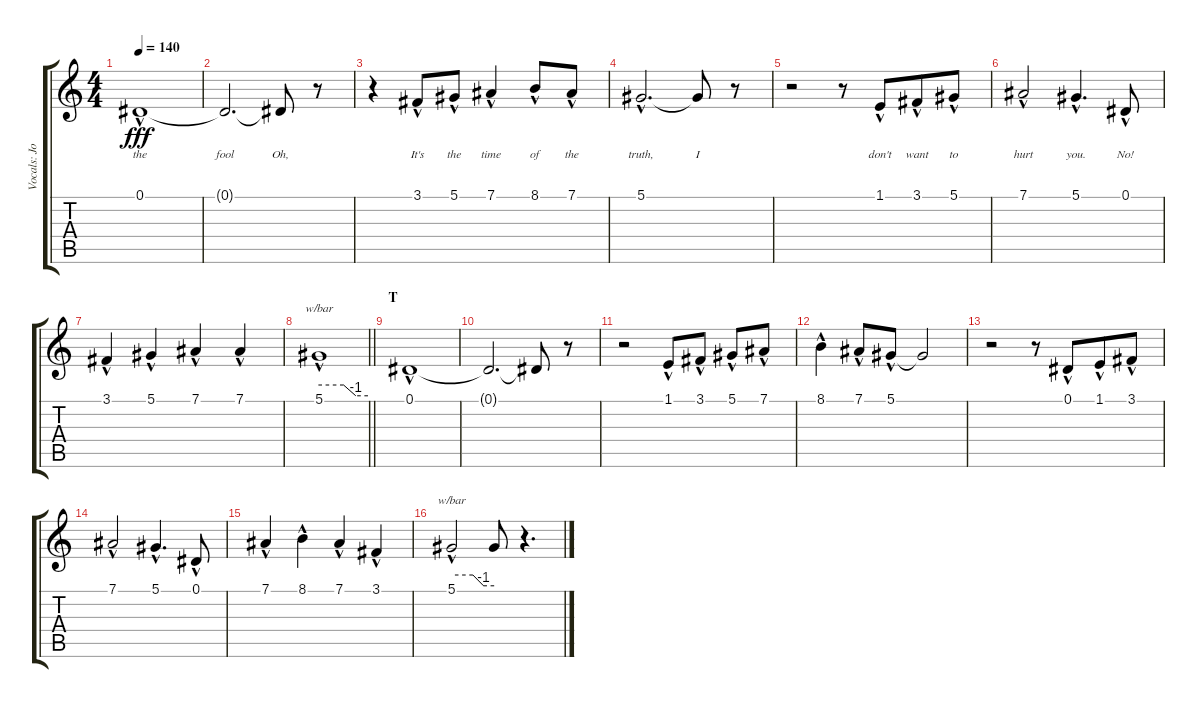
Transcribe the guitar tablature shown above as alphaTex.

\track ("Vocals: Johnny" "Vocals: Jo") {instrument lead2sawtooth}
\staff {score tabs}
\tuning (Eb4 Bb3 Gb3 Db3 Ab2 Eb2) {hide}
\ts (4 4)
\tempo 140
\clef g2
\ks c
0.1{hac}.1{lyrics (0 "the") lyrics (1 "") lyrics (2 "") lyrics (3 "") lyrics (4 "") dy fff} |
0.1{t}.2{d lyrics (0 "fool") lyrics (1 "") lyrics (2 "") lyrics (3 "") lyrics (4 "")} 0.1{t}.8{lyrics (0 "Oh,") lyrics (1 "") lyrics (2 "") lyrics (3 "") lyrics (4 "")} r.8 |
r.4 3.1{hac}.8{lyrics (0 "It's") lyrics (1 "") lyrics (2 "") lyrics (3 "") lyrics (4 "")} 5.1{hac}.8{lyrics (0 "the") lyrics (1 "") lyrics (2 "") lyrics (3 "") lyrics (4 "")} 7.1{hac}.4{lyrics (0 "time") lyrics (1 "") lyrics (2 "") lyrics (3 "") lyrics (4 "")} 8.1{hac}.8{lyrics (0 "of") lyrics (1 "") lyrics (2 "") lyrics (3 "") lyrics (4 "")} 7.1{hac}.8{lyrics (0 "the") lyrics (1 "") lyrics (2 "") lyrics (3 "") lyrics (4 "")} |
5.1{hac}.2{d lyrics (0 "truth,") lyrics (1 "") lyrics (2 "") lyrics (3 "") lyrics (4 "")} 5.1{t}.8{lyrics (0 "I") lyrics (1 "") lyrics (2 "") lyrics (3 "") lyrics (4 "")} r.8 |
r.2 r.8 1.1{hac}.8{lyrics (0 "don't") lyrics (1 "") lyrics (2 "") lyrics (3 "") lyrics (4 "") beam merge} 3.1{hac}.8{lyrics (0 "want") lyrics (1 "") lyrics (2 "") lyrics (3 "") lyrics (4 "")} 5.1{hac}.8{lyrics (0 "to") lyrics (1 "") lyrics (2 "") lyrics (3 "") lyrics (4 "")} |
7.1{hac}.2{lyrics (0 "hurt") lyrics (1 "") lyrics (2 "") lyrics (3 "") lyrics (4 "")} 5.1{hac}.4{d lyrics (0 "you.") lyrics (1 "") lyrics (2 "") lyrics (3 "") lyrics (4 "")} 0.1{hac}.8{lyrics (0 "No!") lyrics (1 "") lyrics (2 "") lyrics (3 "") lyrics (4 "")} |
3.1{hac}.4 5.1{hac}.4 7.1{hac}.4 7.1{hac}.4 |
\barLineRight lightlight
5.1{hac}.1{tbe (custom default 0 0 30 0 45 -4 60 -4)} |
\section ("" "T")
0.1{hac}.1 |
0.1{t}.2{d} 0.1{t}.8 r.8 |
r.2 1.1{hac}.8 3.1{hac}.8 5.1{hac}.8 7.1{hac}.8 |
8.1{hac}.4 7.1{hac}.8 5.1{hac}.8 5.1{t}.2 |
r.2 r.8 0.1{hac}.8{beam merge} 1.1{hac}.8 3.1{hac}.8 |
7.1{hac}.2 5.1{hac}.4{d} 0.1{hac}.8 |
7.1{hac}.4 8.1{hac}.4 7.1{hac}.4 3.1{hac}.4 |
5.1{hac}.2{tbe (custom default 0 0 30 0 45 -4 60 -4)} 5.1{t}.8 r.4{d}
